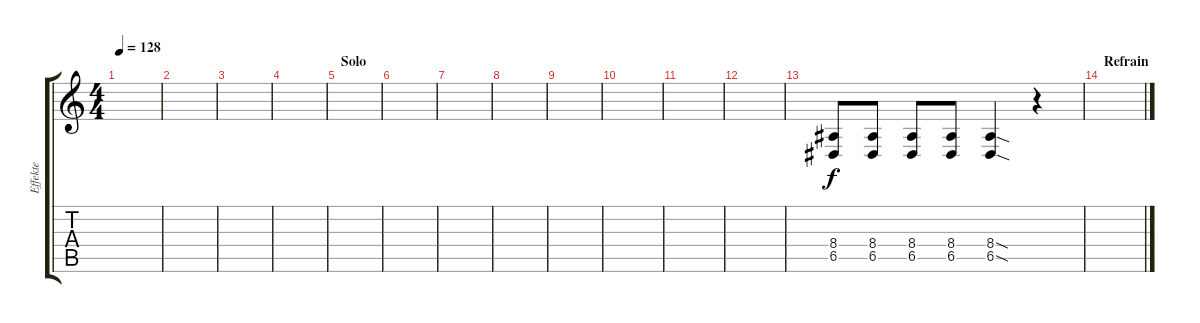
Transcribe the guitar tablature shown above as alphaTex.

\track ("Effekte" "Effekte") {instrument stringensemble2}
\staff {score tabs}
\tuning (E4 B3 G3 D3 A2 E2) {hide}
\ts (4 4)
\tempo 128
\clef g2
\ks c
|
|
|
|
\section ("" "Solo")
|
|
|
|
|
|
|
|
(8.4 6.5).8{instrument overdrivenguitar} (8.4 6.5).8 (8.4 6.5).8 (8.4 6.5).8 (8.4{sod} 6.5{sod}).4 r.4 |
\section ("" "Refrain")
